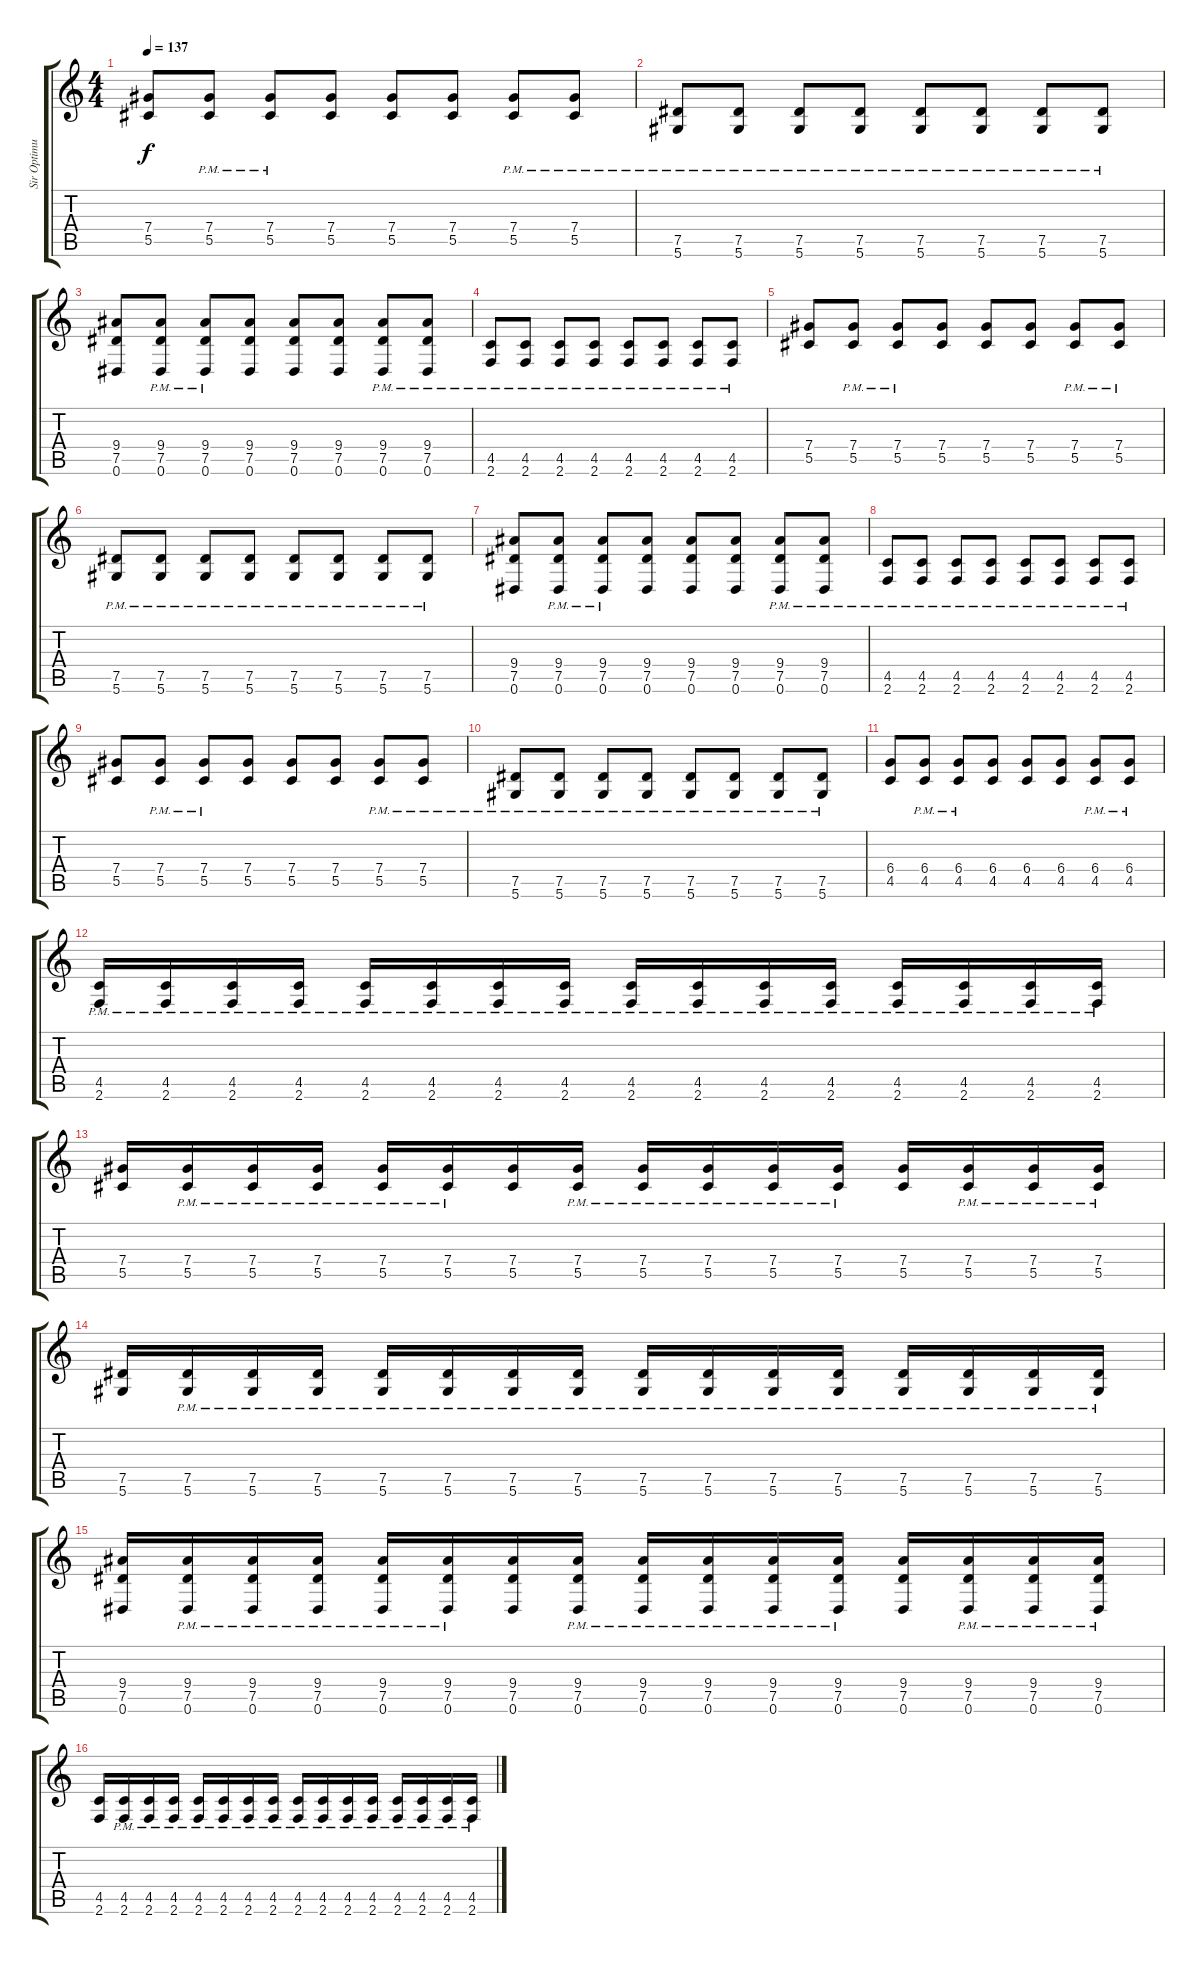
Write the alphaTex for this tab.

\track ("Sir Optimus Prime" "Sir Optimu") {instrument distortionguitar}
\staff {score tabs}
\tuning (Eb4 Bb3 Gb3 Db3 Ab2 Eb2) {hide}
\ts (4 4)
\tempo 137
\clef g2
\ks c
(7.4 5.5).8{dy f} (7.4{pm} 5.5{pm}).8 (7.4{pm} 5.5{pm}).8 (7.4 5.5).8 (7.4 5.5).8 (7.4 5.5).8 (7.4{pm} 5.5{pm}).8 (7.4{pm} 5.5{pm}).8 |
(7.5{pm} 5.6{pm}).8 (7.5{pm} 5.6{pm}).8 (7.5{pm} 5.6{pm}).8 (7.5{pm} 5.6{pm}).8 (7.5{pm} 5.6{pm}).8 (7.5{pm} 5.6{pm}).8 (7.5{pm} 5.6{pm}).8 (7.5{pm} 5.6{pm}).8 |
(9.4 7.5 0.6).8 (9.4{pm} 7.5{pm} 0.6{pm}).8 (9.4{pm} 7.5{pm} 0.6{pm}).8 (9.4 7.5 0.6).8 (9.4 7.5 0.6).8 (9.4 7.5 0.6).8 (9.4{pm} 7.5{pm} 0.6{pm}).8 (9.4{pm} 7.5{pm} 0.6{pm}).8 |
(4.5{pm} 2.6{pm}).8 (4.5{pm} 2.6{pm}).8 (4.5{pm} 2.6{pm}).8 (4.5{pm} 2.6{pm}).8 (4.5{pm} 2.6{pm}).8 (4.5{pm} 2.6{pm}).8 (4.5{pm} 2.6{pm}).8 (4.5{pm} 2.6{pm}).8 |
(7.4 5.5).8 (7.4{pm} 5.5{pm}).8 (7.4{pm} 5.5{pm}).8 (7.4 5.5).8 (7.4 5.5).8 (7.4 5.5).8 (7.4{pm} 5.5{pm}).8 (7.4{pm} 5.5{pm}).8 |
(7.5{pm} 5.6{pm}).8 (7.5{pm} 5.6{pm}).8 (7.5{pm} 5.6{pm}).8 (7.5{pm} 5.6{pm}).8 (7.5{pm} 5.6{pm}).8 (7.5{pm} 5.6{pm}).8 (7.5{pm} 5.6{pm}).8 (7.5{pm} 5.6{pm}).8 |
(9.4 7.5 0.6).8 (9.4{pm} 7.5{pm} 0.6{pm}).8 (9.4{pm} 7.5{pm} 0.6{pm}).8 (9.4 7.5 0.6).8 (9.4 7.5 0.6).8 (9.4 7.5 0.6).8 (9.4{pm} 7.5{pm} 0.6{pm}).8 (9.4{pm} 7.5{pm} 0.6{pm}).8 |
(4.5{pm} 2.6{pm}).8 (4.5{pm} 2.6{pm}).8 (4.5{pm} 2.6{pm}).8 (4.5{pm} 2.6{pm}).8 (4.5{pm} 2.6{pm}).8 (4.5{pm} 2.6{pm}).8 (4.5{pm} 2.6{pm}).8 (4.5{pm} 2.6{pm}).8 |
(7.4 5.5).8 (7.4{pm} 5.5{pm}).8 (7.4{pm} 5.5{pm}).8 (7.4 5.5).8 (7.4 5.5).8 (7.4 5.5).8 (7.4{pm} 5.5{pm}).8 (7.4{pm} 5.5{pm}).8 |
(7.5{pm} 5.6{pm}).8 (7.5{pm} 5.6{pm}).8 (7.5{pm} 5.6{pm}).8 (7.5{pm} 5.6{pm}).8 (7.5{pm} 5.6{pm}).8 (7.5{pm} 5.6{pm}).8 (7.5{pm} 5.6{pm}).8 (7.5{pm} 5.6{pm}).8 |
(6.4 4.5).8 (6.4{pm} 4.5{pm}).8 (6.4{pm} 4.5{pm}).8 (6.4 4.5).8 (6.4 4.5).8 (6.4 4.5).8 (6.4{pm} 4.5{pm}).8 (6.4{pm} 4.5{pm}).8 |
(4.5{pm} 2.6{pm}).16 (4.5{pm} 2.6{pm}).16 (4.5{pm} 2.6{pm}).16 (4.5{pm} 2.6{pm}).16 (4.5{pm} 2.6{pm}).16 (4.5{pm} 2.6{pm}).16 (4.5{pm} 2.6{pm}).16 (4.5{pm} 2.6{pm}).16 (4.5{pm} 2.6{pm}).16 (4.5{pm} 2.6{pm}).16 (4.5{pm} 2.6{pm}).16 (4.5{pm} 2.6{pm}).16 (4.5{pm} 2.6{pm}).16 (4.5{pm} 2.6{pm}).16 (4.5{pm} 2.6{pm}).16 (4.5{pm} 2.6{pm}).16 |
(7.4 5.5).16 (7.4{pm} 5.5{pm}).16 (7.4{pm} 5.5{pm}).16 (7.4{pm} 5.5{pm}).16 (7.4{pm} 5.5{pm}).16 (7.4{pm} 5.5{pm}).16 (7.4 5.5).16 (7.4{pm} 5.5{pm}).16 (7.4{pm} 5.5{pm}).16 (7.4{pm} 5.5{pm}).16 (7.4{pm} 5.5{pm}).16 (7.4{pm} 5.5{pm}).16 (7.4 5.5).16 (7.4{pm} 5.5{pm}).16 (7.4{pm} 5.5{pm}).16 (7.4{pm} 5.5{pm}).16 |
(7.5 5.6).16 (7.5{pm} 5.6{pm}).16 (7.5{pm} 5.6{pm}).16 (7.5{pm} 5.6{pm}).16 (7.5{pm} 5.6{pm}).16 (7.5{pm} 5.6{pm}).16 (7.5{pm} 5.6{pm}).16 (7.5{pm} 5.6{pm}).16 (7.5{pm} 5.6{pm}).16 (7.5{pm} 5.6{pm}).16 (7.5{pm} 5.6{pm}).16 (7.5{pm} 5.6{pm}).16 (7.5{pm} 5.6{pm}).16 (7.5{pm} 5.6{pm}).16 (7.5{pm} 5.6{pm}).16 (7.5{pm} 5.6{pm}).16 |
(9.4 7.5 0.6).16 (9.4{pm} 7.5{pm} 0.6{pm}).16 (9.4{pm} 7.5{pm} 0.6{pm}).16 (9.4{pm} 7.5{pm} 0.6{pm}).16 (9.4{pm} 7.5{pm} 0.6{pm}).16 (9.4{pm} 7.5{pm} 0.6{pm}).16 (9.4 7.5 0.6).16 (9.4{pm} 7.5{pm} 0.6{pm}).16 (9.4{pm} 7.5{pm} 0.6{pm}).16 (9.4{pm} 7.5{pm} 0.6{pm}).16 (9.4{pm} 7.5{pm} 0.6{pm}).16 (9.4{pm} 7.5{pm} 0.6{pm}).16 (9.4 7.5 0.6).16 (9.4{pm} 7.5{pm} 0.6{pm}).16 (9.4{pm} 7.5{pm} 0.6{pm}).16 (9.4{pm} 7.5{pm} 0.6{pm}).16 |
(4.5 2.6).16 (4.5{pm} 2.6{pm}).16 (4.5{pm} 2.6{pm}).16 (4.5{pm} 2.6{pm}).16 (4.5{pm} 2.6{pm}).16 (4.5{pm} 2.6{pm}).16 (4.5{pm} 2.6{pm}).16 (4.5{pm} 2.6{pm}).16 (4.5{pm} 2.6{pm}).16 (4.5{pm} 2.6{pm}).16 (4.5{pm} 2.6{pm}).16 (4.5{pm} 2.6{pm}).16 (4.5{pm} 2.6{pm}).16 (4.5{pm} 2.6{pm}).16 (4.5{pm} 2.6{pm}).16 (4.5{pm} 2.6{pm}).16
